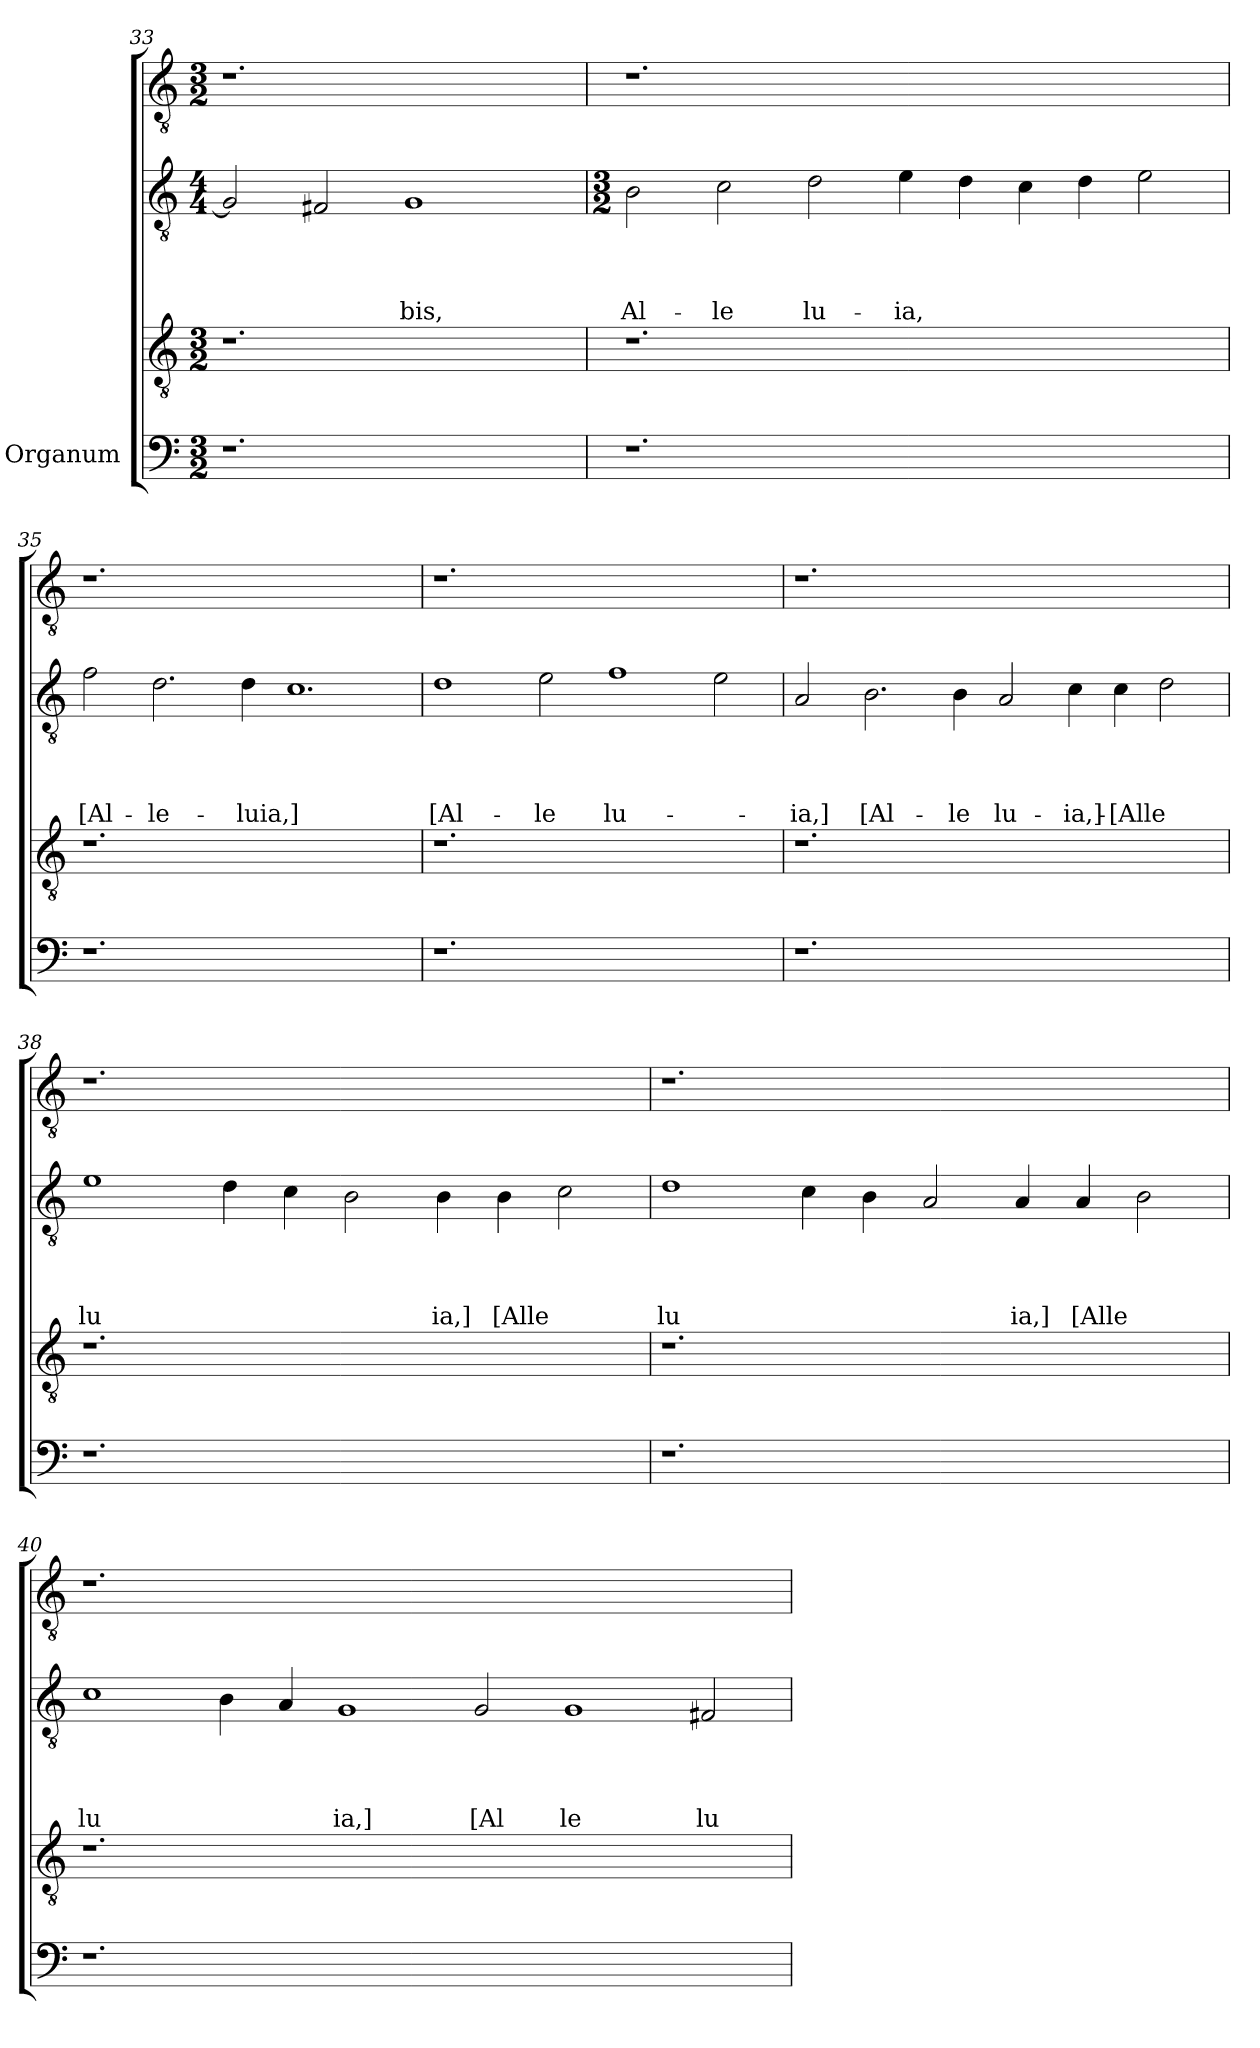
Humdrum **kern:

**kern	**kern	**kern	**text	**text	**text	**text	**kern
*part4	*part3	*part2	*part2	*part2	*part2	*part2	*part1
*staff4	*staff3	*staff2	*staff2	*staff2	*staff2	*staff2	*staff1
*I"Organum	*	*	*	*	*	*	*
*clefF4	*clefGv2	*clefGv2	*	*	*	*	*clefGv2
*k[]	*k[]	*k[]	*	*	*	*	*k[]
*C:	*C:	*C:	*	*	*	*	*C:
*M3/2	*M3/2	*M4/4	*	*	*	*	*M3/2
=33	=33	=33	=33	=33	=33	=33	=33
1.r	1.r	2G/]	.	.	.	.	1.r
.	.	2F#X/	.	.	.	.	.
!	!	!	!	!	!	!LO:LY:b	!
.	.	1G	.	.	.	bis,	.
2ryy	2ryy	.	.	.	.	.	2ryy
!!LO:LB:g=z
=34	=34	=34	=34	=34	=34	=34	=34
*	*	*M3/2	*	*	*	*	*
!	!	!	!	!	!	!LO:LY:b	!
1.r	1.r	2B\	.	.	.	Al-	1.r
!	!	!	!	!	!	!LO:LY:b	!
.	.	2c\	.	.	.	-le	.
!	!	!	!	!	!	!LO:LY:b	!
.	.	2d\	.	.	.	lu-	.
!	!	!	!	!	!	!LO:LY:b	!
1.ryy	1.ryy	4e\	.	.	.	-ia,	1.ryy
.	.	4d\	.	.	.	.	.
.	.	4c\	.	.	.	.	.
.	.	4d\	.	.	.	.	.
.	.	2e\	.	.	.	.	.
=35	=35	=35	=35	=35	=35	=35	=35
!	!	!	!	!	!	!LO:LY:b	!
1.r	1.r	2f\	.	.	.	[Al-	1.r
!	!	!	!	!	!	!LO:LY:b	!
.	.	2.d\	.	.	.	-le-	.
!	!	!	!	!	!	!LO:LY:b	!
.	.	4d\	.	.	.	-luia,]	.
1.ryy	1.ryy	1.c	.	.	.	.	1.ryy
=36	=36	=36	=36	=36	=36	=36	=36
!	!	!	!	!	!	!LO:LY:b	!
1.r	1.r	1d	.	.	.	[Al-	1.r
!	!	!	!	!	!	!LO:LY:b	!
.	.	2e\	.	.	.	-le	.
!	!	!	!	!	!	!LO:LY:b	!
1.ryy	1.ryy	1f	.	.	.	lu-	1.ryy
.	.	2e\	.	.	.	.	.
=37	=37	=37	=37	=37	=37	=37	=37
!	!	!	!	!	!	!LO:LY:b	!
1.r	1.r	2A/	.	.	.	-ia,]	1.r
!	!	!	!	!	!	!LO:LY:b	!
.	.	2.B\	.	.	.	[Al-	.
!	!	!	!	!	!	!LO:LY:b	!
.	.	4B\	.	.	.	-le	.
!	!	!	!	!	!	!LO:LY:b	!
1.ryy	1.ryy	2A/	.	.	.	lu-	1.ryy
!	!	!	!	!	!	!LO:LY:b	!
.	.	4c\	.	.	.	-ia,]-	.
!	!	!	!	!	!	!LO:LY:b	!
.	.	4c\	.	.	.	-[Alle	.
.	.	2d\	.	.	.	.	.
!!LO:LB:g=z
=38	=38	=38	=38	=38	=38	=38	=38
!	!	!	!	!	!	!LO:LY:b	!
1.r	1.r	1e	.	.	.	lu	1.r
.	.	4d\	.	.	.	.	.
.	.	4c\	.	.	.	.	.
1.ryy	1.ryy	2B\	.	.	.	.	1.ryy
!	!	!	!	!	!	!LO:LY:b	!
.	.	4B\	.	.	.	ia,]	.
!	!	!	!	!	!	!LO:LY:b	!
.	.	4B\	.	.	.	[Alle	.
.	.	2c\	.	.	.	.	.
=39	=39	=39	=39	=39	=39	=39	=39
!	!	!	!	!	!	!LO:LY:b	!
1.r	1.r	1d	.	.	.	lu	1.r
.	.	4c\	.	.	.	.	.
.	.	4B\	.	.	.	.	.
1.ryy	1.ryy	2A/	.	.	.	.	1.ryy
!	!	!	!	!	!	!LO:LY:b	!
.	.	4A/	.	.	.	ia,]	.
!	!	!	!	!	!	!LO:LY:b	!
.	.	4A/	.	.	.	[Alle	.
.	.	2B\	.	.	.	.	.
=40	=40	=40	=40	=40	=40	=40	=40
!	!	!	!	!	!	!LO:LY:b	!
1.r	1.r	1c	.	.	.	lu	1.r
.	.	4B\	.	.	.	.	.
.	.	4A/	.	.	.	.	.
!	!	!	!	!	!	!LO:LY:b	!
0.ryy	0.ryy	1G	.	.	.	ia,]	0.ryy
!	!	!	!	!	!	!LO:LY:b	!
.	.	2G/	.	.	.	[Al	.
!	!	!	!	!	!	!LO:LY:b	!
.	.	1G	.	.	.	le	.
!	!	!	!	!	!	!LO:LY:b	!
.	.	2F#X/	.	.	.	lu	.
=	=	=	=	=	=	=	=
*-	*-	*-	*-	*-	*-	*-	*-
